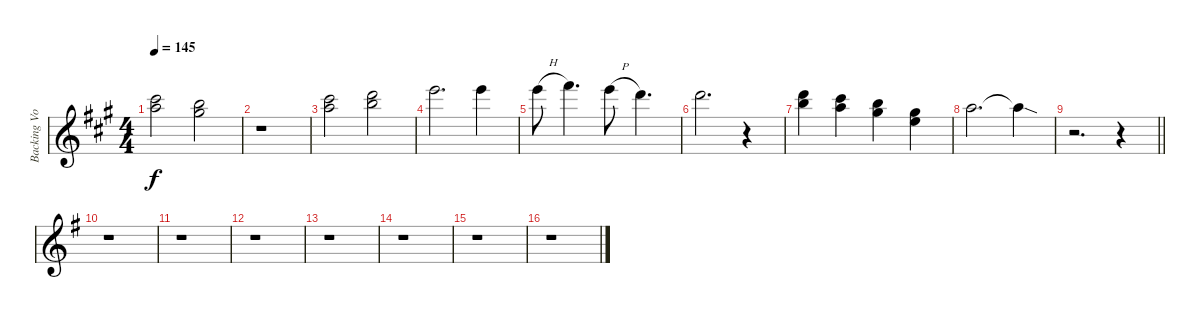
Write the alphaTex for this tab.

\track ("Backing Vocals" "Backing Vo") {instrument choiraahs}
\staff {score}
\tuning (E5 B4 G4 D4 A3 E3) {hide}
\ts (4 4)
\tempo 145
\clef g2
\ks f#minor
(5.1 14.2).2{dy f} (4.1 12.2).2 |
r.1 |
(5.1 14.2).2 (7.1 15.2).2 |
12.1.2{d} 12.1.4 |
17.2{h}.8 19.2.4{d} 17.2{h}.8 15.2.4{d} |
10.1.2{d} r.4 |
(7.1 15.2).4 (5.1 14.2).4 (4.1 12.2).4 (0.1 9.2).4 |
5.1.2{d} 5.1{sod t}.4 |
\barLineRight lightlight
r.2{d} r.4 |
\ks eminor
r.1 |
r.1 |
r.1 |
r.1 |
r.1 |
r.1 |
r.1
